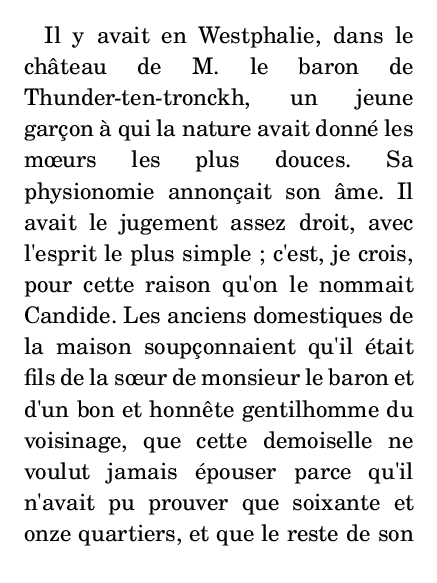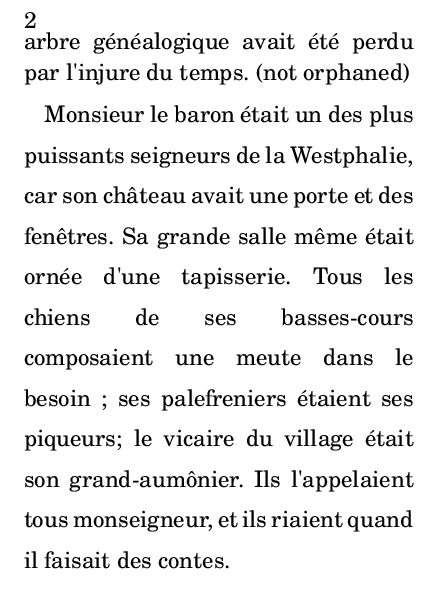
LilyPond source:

%% Generated by lilypond-book
%% Options: [exampleindent=10.16\mm,indent=0\mm,line-width=160\mm]
\include "lilypond-book-preamble.ly"


% ****************************************************************
% Start cut-&-pastable-section
% ****************************************************************

#(ly:set-option 'eps-box-padding 3.000000)



\paper {
  indent = 0\mm
  line-width = 160\mm
  % offset the left padding, also add 1mm as lilypond creates cropped
  % images with a little space on the right
  line-width = #(- line-width (* mm  3.000000) (* mm 1))
}

\layout {
  
}




% ****************************************************************
% ly snippet:
% ****************************************************************
\sourcefilename "/lilypond-2.23.82/input/regression/markup-lines.ly"
\sourcefileline 0
\version "2.16.0"

\header {
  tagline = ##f
  texidoc = "Text that can spread over pages is entered with the
@code{\\markuplist} command.  Widowed and orphaned lines are avoided
at the begininng and end of a @code{\\markuplist} containing more
than one line."
}

#(set-default-paper-size "a7")

#(define-markup-list-command (paragraph layout props args) (markup-list?)
  (interpret-markup-list layout props 
   (make-justified-lines-markup-list (cons (make-hspace-markup 2) args))))
\book {
  \markuplist {} % Empty list is handled gracefully
  %% Candide, Voltaire
  \markuplist \override-lines #'(baseline-skip . 3.0) {
    \paragraph { % The final two lines are placed on page 2.
      Il y avait en Westphalie, dans le château de M. le baron de
      Thunder-ten-tronckh, un jeune garçon à qui la nature avait donné
      les mœurs les plus douces.  Sa physionomie annonçait son âme.
      Il avait le jugement assez droit, avec l'esprit le plus simple ;
      c'est, je crois, pour cette raison qu'on le nommait Candide.  Les
      anciens domestiques de la maison soupçonnaient qu'il était fils
      de la sœur de monsieur le baron et d'un bon et honnête
      gentilhomme du voisinage, que cette demoiselle ne voulut jamais
      épouser parce qu'il n'avait pu prouver que soixante et onze
      quartiers, et que le reste de son arbre généalogique avait été
      perdu par l'injure du temps. (not orphaned)
    }
  }
  \markuplist \override-lines #'(baseline-skip . 3.9) {
    \paragraph {
      Monsieur le baron était un des plus puissants seigneurs de la
      Westphalie, car son château avait une porte et des fenêtres.  Sa
      grande salle même était ornée d'une tapisserie.  Tous les chiens
      de ses basses-cours composaient une meute dans le besoin ; ses
      palefreniers étaient ses piqueurs; le vicaire du village était
      son grand-aumônier.  Ils l'appelaient tous monseigneur, et ils
      riaient quand il faisait des contes.
    }
  }
  \markuplist {
    \paragraph { % A single-line paragraph may be orphaned
      Madame la ... (may be orphaned)
    }
  }
}



% ****************************************************************
% end ly snippet
% ****************************************************************
